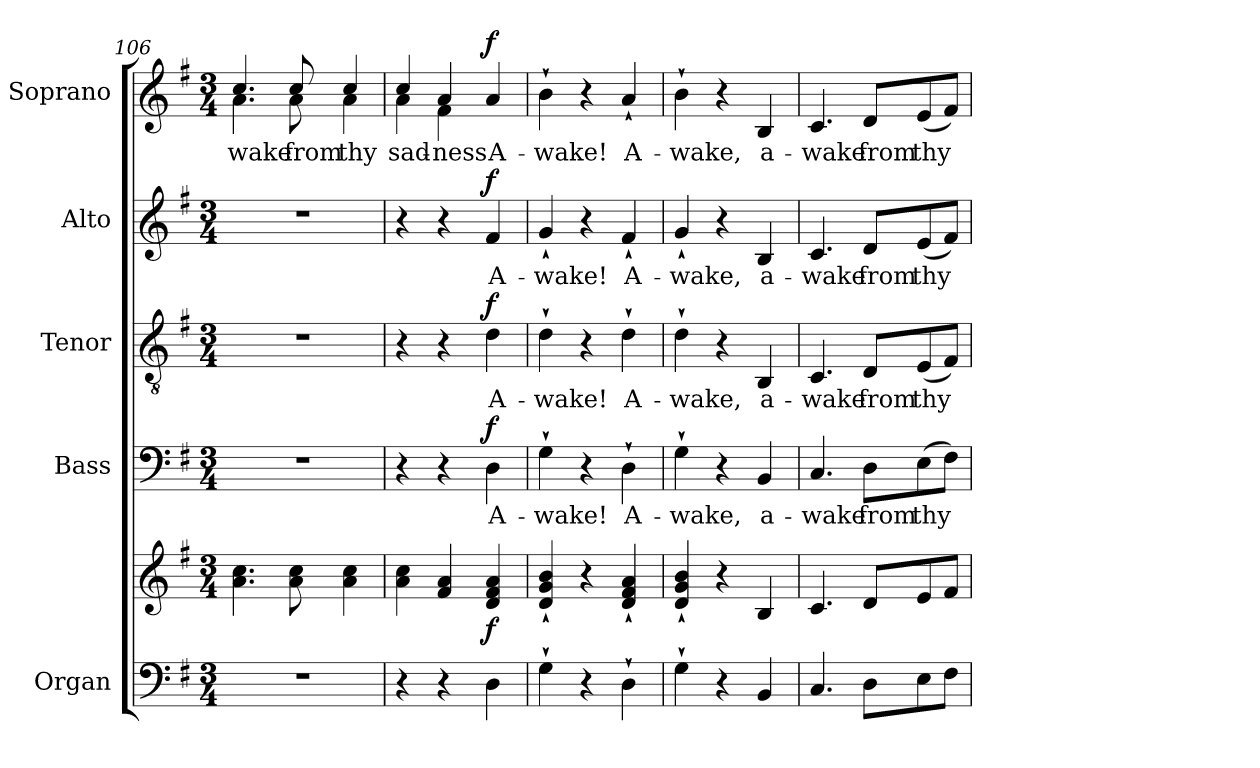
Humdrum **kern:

**kern	**kern	**dynam	**kern	**text	**dynam	**kern	**text	**dynam	**kern	**text	**dynam	**kern	**text	**dynam
*part5	*part5	*part5	*part4	*part4	*part4	*part3	*part3	*part3	*part2	*part2	*part2	*part1	*part1	*part1
*staff6	*staff5	*staff5/6	*staff4	*staff4	*staff4	*staff3	*staff3	*staff3	*staff2	*staff2	*staff2	*staff1	*staff1	*staff1
*I"Organ	*	*	*I"Bass	*	*	*I"Tenor	*	*	*I"Alto	*	*	*I"Soprano	*	*
*I'Org.	*	*	*I'B.	*	*	*I'T.	*	*	*I'A.	*	*	*I'S.	*	*
*clefF4	*clefG2	*	*clefF4	*	*	*clefGv2	*	*	*clefG2	*	*	*clefG2	*	*
*	*	*	*	*	*	*ITrd7c12	*	*	*	*	*	*	*	*
*k[f#]	*k[f#]	*	*k[f#]	*	*	*k[f#]	*	*	*k[f#]	*	*	*k[f#]	*	*
*G:	*G:	*	*G:	*	*	*G:	*	*	*G:	*	*	*G:	*	*
*M3/4	*M3/4	*	*M3/4	*	*	*M3/4	*	*	*M3/4	*	*	*M3/4	*	*
=106	=106	=106	=106	=106	=106	=106	=106	=106	=106	=106	=106	=106	=106	=106
!LO:N:vis=1	!	!	!LO:N:vis=1	!	!	!LO:N:vis=1	!	!	!LO:N:vis=1	!	!	!	!	!
*	*	*	*	*	*	*	*	*	*	*	*	*^	*	*
!	!	!	!	!	!	!	!	!	!	!	!	!	!	!LO:LY:b:color=#000000	!
2.r	4.ai\ 4.cci	.	2.r	.	.	2.r	.	.	2.r	.	.	4.cci/	4.ai\	-wake	.
!	!	!	!	!	!	!	!	!	!	!	!	!	!	!LO:LY:b:color=#000000	!
.	8ai\ 8cci	.	.	.	.	.	.	.	.	.	.	8cci/	8ai\	from	.
!	!	!	!	!	!	!	!	!	!	!	!	!	!	!LO:LY:b:color=#000000	!
.	4ai\ 4cci	.	.	.	.	.	.	.	.	.	.	4cci/	4ai\	thy	.
!!LO:LB:g=z	!!
=107	=107	=107	=107	=107	=107	=107	=107	=107	=107	=107	=107	=107	=107	=107	=107
!	!	!	!	!	!	!	!	!	!	!	!	!	!	!LO:LY:b:color=#000000	!
4r	4ai\ 4cci	.	4r	.	.	4r	.	.	4r	.	.	4cci/	4ai\	sad-	.
!	!	!	!	!	!	!	!	!	!	!	!	!	!	!LO:LY:b:color=#000000	!
4r	4f#i/ 4ai	.	4r	.	.	4r	.	.	4r	.	.	4ai/	4f#i\	-ness	.
!	!	!	!	!LO:LY:b:color=#000000	!	!	!	!	!	!	!	!	!	!	!
!	!	!	!	!	!	!	!LO:LY:b:color=#000000	!	!	!	!	!	!	!	!
!	!	!	!	!	!	!	!	!	!	!LO:LY:b:color=#000000	!	!	!	!	!
!	!	!	!	!	!	!	!	!	!	!	!	!	!	!LO:LY:b:color=#000000	!
4Di\	4di/ 4f#i 4ai	f	4Di\	A-	f	4Di\	A-	f	4f#i/	A-	f	4ai/	4ryy	A-	f
*	*	*	*	*	*	*	*	*	*	*	*	*v	*v	*	*
=108	=108	=108	=108	=108	=108	=108	=108	=108	=108	=108	=108	=108	=108	=108
*	*	*	*	*	*	*	*	*	*	*	*	*^	*	*
!	!	!	!	!LO:LY:b:color=#000000	!	!	!	!	!	!	!	!	!	!	!
*	*	*	*	*	*	*	*	*	*	*	*	*v	*v	*	*
*	*	*	*	*	*	*	*	*	*	*	*	*^	*	*
!	!	!	!	!	!	!	!LO:LY:b:color=#000000	!	!	!	!	!	!	!	!
*	*	*	*	*	*	*	*	*	*	*	*	*v	*v	*	*
*	*	*	*	*	*	*	*	*	*	*	*	*^	*	*
!	!	!	!	!	!	!	!	!	!	!LO:LY:b:color=#000000	!	!	!	!	!
*	*	*	*	*	*	*	*	*	*	*	*	*v	*v	*	*
*	*	*	*	*	*	*	*	*	*	*	*	*^	*	*
!	!	!	!	!	!	!	!	!	!	!	!	!	!	!LO:LY:b:color=#000000	!
*	*	*	*	*	*	*	*	*	*	*	*	*v	*v	*	*
4G`i\	4di/` 4gi` 4bi`	.	4G`i\	-wake!	.	4D`i\	-wake!	.	4g`i/	-wake!	.	4b`i\	-wake!	.
4r	4r	.	4r	.	.	4r	.	.	4r	.	.	4r	.	.
!	!	!	!	!LO:LY:b:color=#000000	!	!	!	!	!	!	!	!	!	!
!	!	!	!	!	!	!	!LO:LY:b:color=#000000	!	!	!	!	!	!	!
!	!	!	!	!	!	!	!	!	!	!LO:LY:b:color=#000000	!	!	!	!
!	!	!	!	!	!	!	!	!	!	!	!	!	!LO:LY:b:color=#000000	!
4D`i\	4di/` 4f#i` 4ai`	.	4D`i\	A-	.	4D`i\	A-	.	4f#`i/	A-	.	4a`i/	A-	.
=109	=109	=109	=109	=109	=109	=109	=109	=109	=109	=109	=109	=109	=109	=109
!	!	!	!	!LO:LY:b:color=#000000	!	!	!	!	!	!	!	!	!	!
!	!	!	!	!	!	!	!LO:LY:b:color=#000000	!	!	!	!	!	!	!
!	!	!	!	!	!	!	!	!	!	!LO:LY:b:color=#000000	!	!	!	!
!	!	!	!	!	!	!	!	!	!	!	!	!	!LO:LY:b:color=#000000	!
4G`i\	4di/` 4gi` 4bi`	.	4G`i\	-wake,	.	4D`i\	-wake,	.	4g`i/	-wake,	.	4b`i\	-wake,	.
4r	4r	.	4r	.	.	4r	.	.	4r	.	.	4r	.	.
!	!	!	!	!LO:LY:b:color=#000000	!	!	!	!	!	!	!	!	!	!
!	!	!	!	!	!	!	!LO:LY:b:color=#000000	!	!	!	!	!	!	!
!	!	!	!	!	!	!	!	!	!	!LO:LY:b:color=#000000	!	!	!	!
!	!	!	!	!	!	!	!	!	!	!	!	!	!LO:LY:b:color=#000000	!
4BBi/	4Bi/	.	4BBi/	a-	.	4BBBi/	a-	.	4Bi/	a-	.	4Bi/	a-	.
=110	=110	=110	=110	=110	=110	=110	=110	=110	=110	=110	=110	=110	=110	=110
!	!	!	!	!LO:LY:b:color=#000000	!	!	!	!	!	!	!	!	!	!
!	!	!	!	!	!	!	!LO:LY:b:color=#000000	!	!	!	!	!	!	!
!	!	!	!	!	!	!	!	!	!	!LO:LY:b:color=#000000	!	!	!	!
!	!	!	!	!	!	!	!	!	!	!	!	!	!LO:LY:b:color=#000000	!
4.Ci/	4.ci/	.	4.Ci/	-wake	.	4.CCi/	-wake	.	4.ci/	-wake	.	4.ci/	-wake	.
!	!	!	!	!LO:LY:b:color=#000000	!	!	!	!	!	!	!	!	!	!
!	!	!	!	!	!	!	!LO:LY:b:color=#000000	!	!	!	!	!	!	!
!	!	!	!	!	!	!	!	!	!	!LO:LY:b:color=#000000	!	!	!	!
!	!	!	!	!	!	!	!	!	!	!	!	!	!LO:LY:b:color=#000000	!
8Di\L	8di/L	.	8Di\L	from	.	8DDi/L	from	.	8di/L	from	.	8di/L	from	.
!	!	!	!	!LO:LY:b:color=#000000	!	!	!	!	!	!	!	!	!	!
!	!	!	!	!	!	!	!LO:LY:b:color=#000000	!	!	!	!	!	!	!
!	!	!	!	!	!	!	!	!	!	!LO:LY:b:color=#000000	!	!	!	!
!	!	!	!	!	!	!	!	!	!	!	!	!	!LO:LY:b:color=#000000	!
8Ei\	8ei/	.	(8Ei\	thy	.	(8EEi/	thy	.	(8ei/	thy	.	(8ei/	thy	.
8F#i\J	8f#i/J	.	8F#i\J)	.	.	8FF#i/J)	.	.	8f#i/J)	.	.	8f#i/J)	.	.
=	=	=	=	=	=	=	=	=	=	=	=	=	=	=
*-	*-	*-	*-	*-	*-	*-	*-	*-	*-	*-	*-	*-	*-	*-
